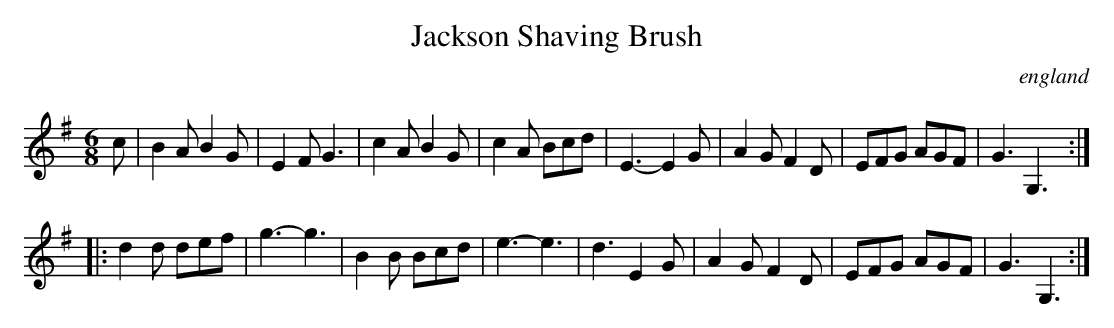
X:1
T:Jackson Shaving Brush
O:england
M:6/8
K:G
c|B2A B2G|E2F G3|c2A B2G|c2A Bcd|\
E3-E2G|A2GF2D|EFG AGF|G3 G,3:|
|:d2d def|g3-g3|B2B Bcd|e3-e3|\
d3 E2G|A2G F2D|EFG AGF|G3G,3:|
